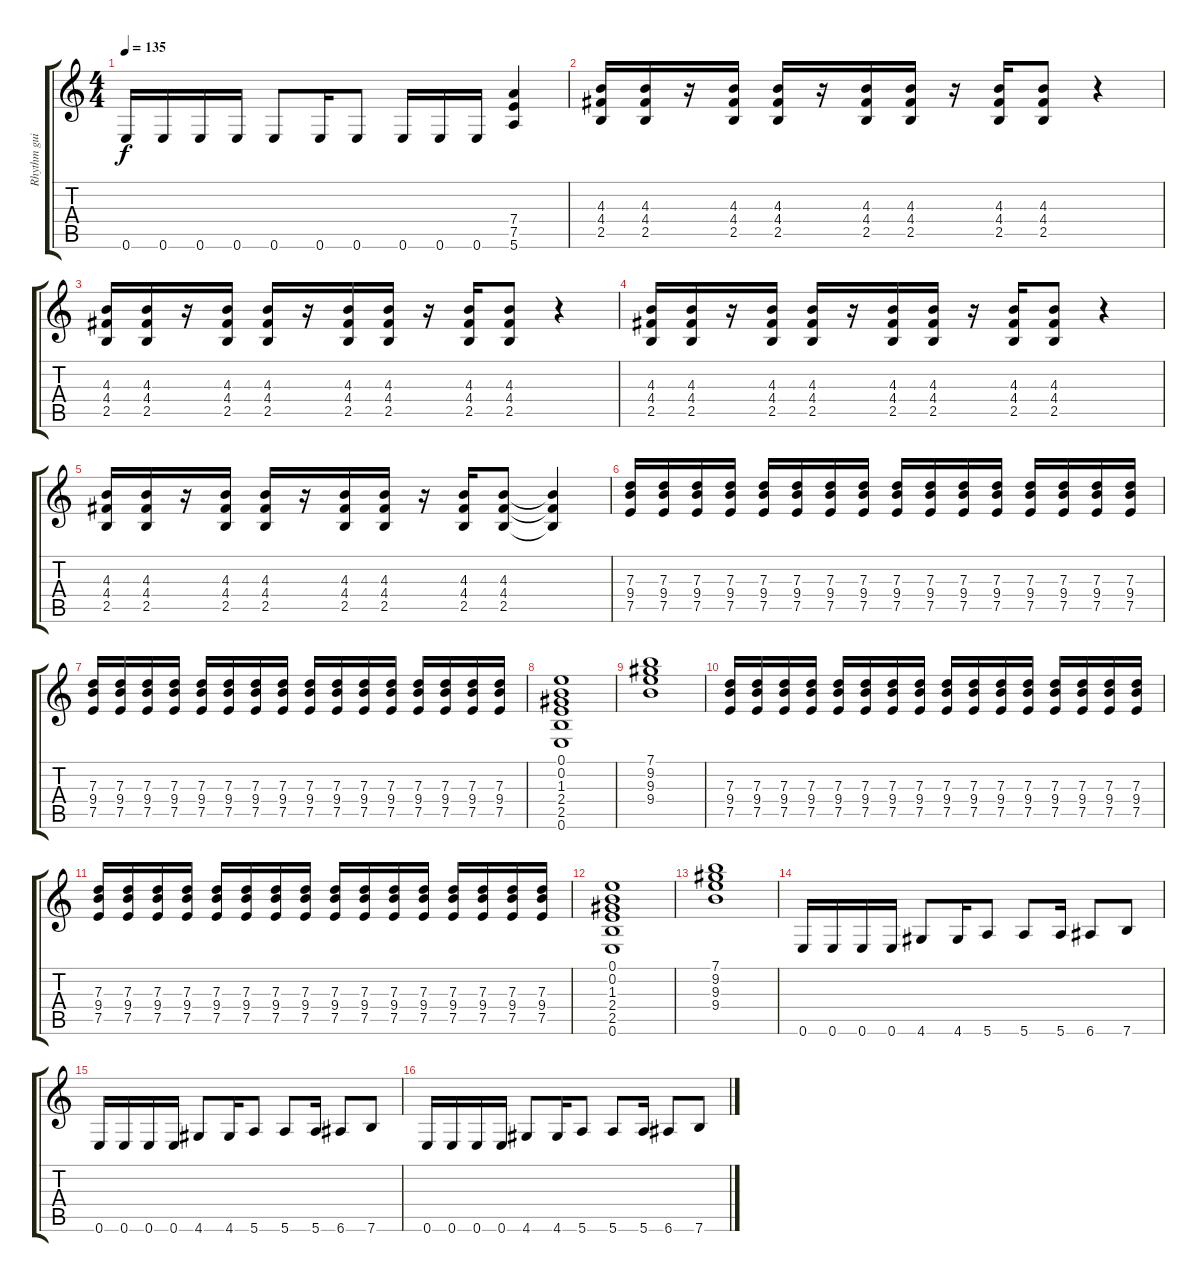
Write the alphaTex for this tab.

\track ("Rhythm guitar (distortion)" "Rhythm gui") {instrument distortionguitar}
\staff {score tabs}
\tuning (E4 B3 G3 D3 A2 E2) {hide}
\ts (4 4)
\tempo 135
\clef g2
\ks c
0.6.16{dy f} 0.6.16 0.6.16 0.6.16 0.6.8 0.6.16 0.6.8 0.6.16 0.6.16 0.6.16 (7.4 7.5 5.6).4 |
(4.3 4.4 2.5).16 (4.3 4.4 2.5).16 r.16 (4.3 4.4 2.5).16 (4.3 4.4 2.5).16 r.16 (4.3 4.4 2.5).16 (4.3 4.4 2.5).16 r.16 (4.3 4.4 2.5).16 (4.3 4.4 2.5).8 r.4 |
(4.3 4.4 2.5).16 (4.3 4.4 2.5).16 r.16 (4.3 4.4 2.5).16 (4.3 4.4 2.5).16 r.16 (4.3 4.4 2.5).16 (4.3 4.4 2.5).16 r.16 (4.3 4.4 2.5).16 (4.3 4.4 2.5).8 r.4 |
(4.3 4.4 2.5).16 (4.3 4.4 2.5).16 r.16 (4.3 4.4 2.5).16 (4.3 4.4 2.5).16 r.16 (4.3 4.4 2.5).16 (4.3 4.4 2.5).16 r.16 (4.3 4.4 2.5).16 (4.3 4.4 2.5).8 r.4 |
(4.3 4.4 2.5).16 (4.3 4.4 2.5).16 r.16 (4.3 4.4 2.5).16 (4.3 4.4 2.5).16 r.16 (4.3 4.4 2.5).16 (4.3 4.4 2.5).16 r.16 (4.3 4.4 2.5).16 (4.3 4.4 2.5).8 (4.3{t} 4.4{t} 2.5{t}).4 |
(7.3 9.4 7.5).16 (7.3 9.4 7.5).16 (7.3 9.4 7.5).16 (7.3 9.4 7.5).16 (7.3 9.4 7.5).16 (7.3 9.4 7.5).16 (7.3 9.4 7.5).16 (7.3 9.4 7.5).16 (7.3 9.4 7.5).16 (7.3 9.4 7.5).16 (7.3 9.4 7.5).16 (7.3 9.4 7.5).16 (7.3 9.4 7.5).16 (7.3 9.4 7.5).16 (7.3 9.4 7.5).16 (7.3 9.4 7.5).16 |
(7.3 9.4 7.5).16 (7.3 9.4 7.5).16 (7.3 9.4 7.5).16 (7.3 9.4 7.5).16 (7.3 9.4 7.5).16 (7.3 9.4 7.5).16 (7.3 9.4 7.5).16 (7.3 9.4 7.5).16 (7.3 9.4 7.5).16 (7.3 9.4 7.5).16 (7.3 9.4 7.5).16 (7.3 9.4 7.5).16 (7.3 9.4 7.5).16 (7.3 9.4 7.5).16 (7.3 9.4 7.5).16 (7.3 9.4 7.5).16 |
(0.1 0.2 1.3 2.4 2.5 0.6).1 |
(7.1 9.2 9.3 9.4).1 |
(7.3 9.4 7.5).16 (7.3 9.4 7.5).16 (7.3 9.4 7.5).16 (7.3 9.4 7.5).16 (7.3 9.4 7.5).16 (7.3 9.4 7.5).16 (7.3 9.4 7.5).16 (7.3 9.4 7.5).16 (7.3 9.4 7.5).16 (7.3 9.4 7.5).16 (7.3 9.4 7.5).16 (7.3 9.4 7.5).16 (7.3 9.4 7.5).16 (7.3 9.4 7.5).16 (7.3 9.4 7.5).16 (7.3 9.4 7.5).16 |
(7.3 9.4 7.5).16 (7.3 9.4 7.5).16 (7.3 9.4 7.5).16 (7.3 9.4 7.5).16 (7.3 9.4 7.5).16 (7.3 9.4 7.5).16 (7.3 9.4 7.5).16 (7.3 9.4 7.5).16 (7.3 9.4 7.5).16 (7.3 9.4 7.5).16 (7.3 9.4 7.5).16 (7.3 9.4 7.5).16 (7.3 9.4 7.5).16 (7.3 9.4 7.5).16 (7.3 9.4 7.5).16 (7.3 9.4 7.5).16 |
(0.1 0.2 1.3 2.4 2.5 0.6).1 |
(7.1 9.2 9.3 9.4).1 |
0.6.16 0.6.16 0.6.16 0.6.16 4.6.8 4.6.16 5.6.8 5.6.8 5.6.16 6.6.8 7.6.8 |
0.6.16 0.6.16 0.6.16 0.6.16 4.6.8 4.6.16 5.6.8 5.6.8 5.6.16 6.6.8 7.6.8 |
0.6.16 0.6.16 0.6.16 0.6.16 4.6.8 4.6.16 5.6.8 5.6.8 5.6.16 6.6.8 7.6.8
